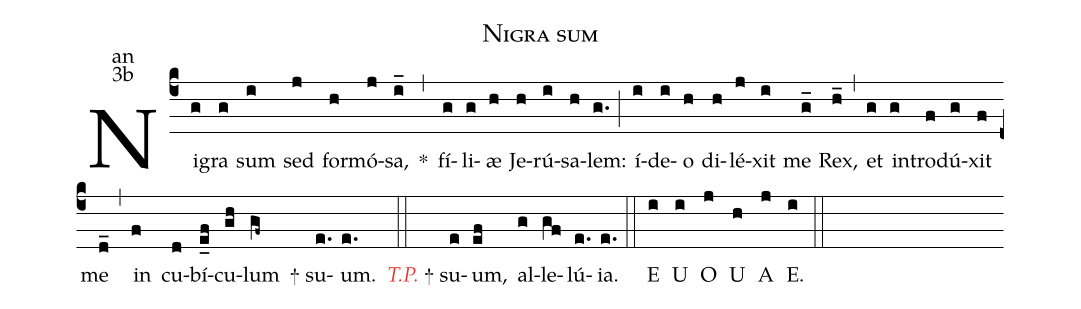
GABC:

name:Nigra sum;
office-part:an;
mode:3b;
%%
(c4) Ni(g)gra(g) sum(i) sed(j) for(h)mó(j)sa,(i_) <sp>*</sp>(,) fí(g)li(g)æ(h) Je(h)rú(i)sa(h)lem:(g.) (;)
í(i)de(i)o(h) di(h)lé(j)xit(i) me(g_) Rex,(h_) (,)
et(g) in(g)tro(f)dú(g)xit(f) me(d_) (,)
in(f) cu(d)bí(e_f)cu(gh)lum(gf~)
<sp>+</sp> su(e.)um.(e.) (::)
<i><c>T.P.</c></i>
<sp>+</sp> su(e)um,(ef) al(g)le(gf)lú(e.){ia}.(e.)  (::)
<eu> E(i) U(i) O(j) U(h) A(j) E.(i) </eu>(::)
